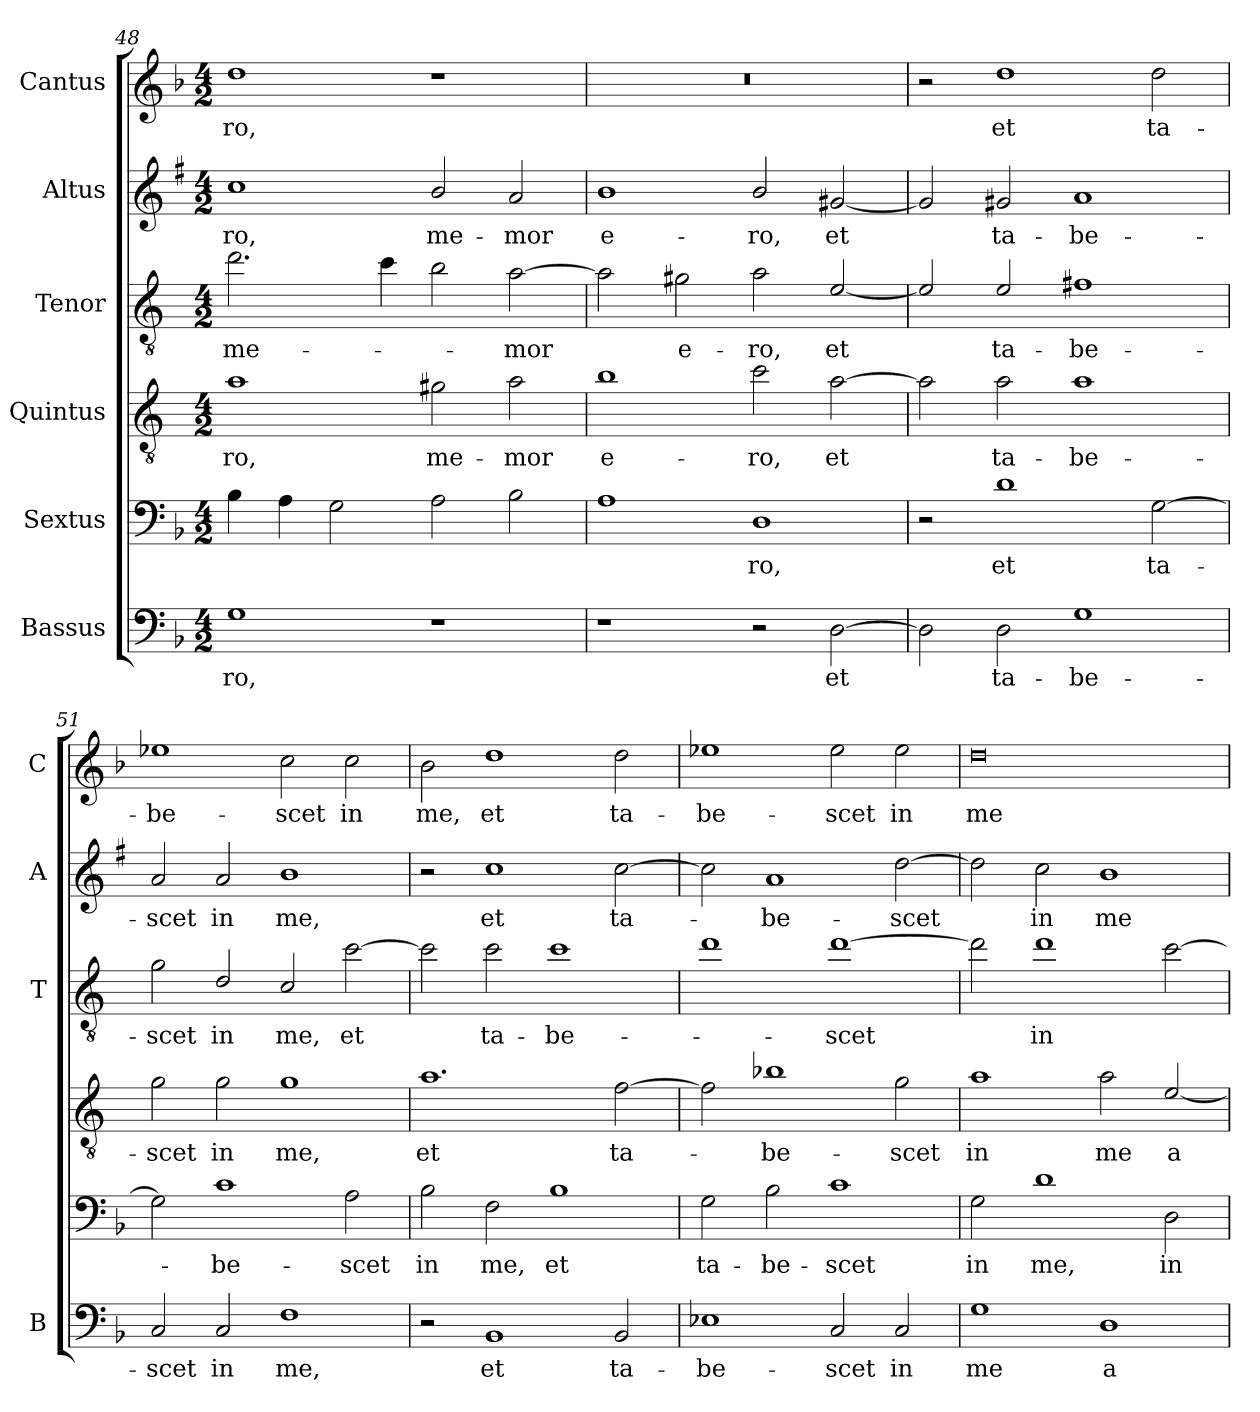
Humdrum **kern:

**kern	**text	**kern	**text	**kern	**text	**kern	**text	**kern	**text	**kern	**text
*part6	*part6	*part5	*part5	*part4	*part4	*part3	*part3	*part2	*part2	*part1	*part1
*staff6	*staff6	*staff5	*staff5	*staff4	*staff4	*staff3	*staff3	*staff2	*staff2	*staff1	*staff1
*I"Bassus	*	*I"Sextus	*	*I"Quintus	*	*I"Tenor	*	*I"Altus	*	*I"Cantus	*
*I'B	*	*	*	*	*	*I'T	*	*I'A	*	*I'C	*
*clefF4	*	*clefF4	*	*clefGv2	*	*clefGv2	*	*clefG2	*	*clefG2	*
*	*	*	*	*ITrd4c7	*	*ITrd4c7	*	*ITrd1c2	*	*	*
*k[b-]	*	*k[b-]	*	*k[b-]	*	*k[b-]	*	*k[b-]	*	*k[b-]	*
*F:	*	*F:	*	*F:	*	*F:	*	*F:	*	*F:	*
*M4/2	*	*M4/2	*	*M4/2	*	*M4/2	*	*M4/2	*	*M4/2	*
=48	=48	=48	=48	=48	=48	=48	=48	=48	=48	=48	=48
!	!LO:LY:b	!	!	!	!LO:LY:b	!	!LO:LY:b	!	!LO:LY:b	!	!LO:LY:b
1G	-ro,	4B-\	.	1d	-ro,	2.g\	me-	1b-	-ro,	1dd	-ro,
.	.	4A\	.	.	.	.	.	.	.	.	.
.	.	2G\	.	.	.	.	.	.	.	.	.
.	.	.	.	.	.	4f\	.	.	.	.	.
!	!	!	!	!	!LO:LY:b	!	!	!	!LO:LY:b	!	!
1r	.	2A\	.	2c#X\	me-	2e\	.	2a/	me-	1r	.
!	!	!	!	!	!LO:LY:b	!	!LO:LY:b	!	!LO:LY:b	!	!
.	.	2B-\	.	2d\	-mor	[2d\	-mor	2g/	-mor	.	.
=49	=49	=49	=49	=49	=49	=49	=49	=49	=49	=49	=49
!	!	!	!	!	!LO:LY:b	!	!	!	!LO:LY:b	!	!
1r	.	1A	.	1e	e-	2d\]	.	1a	e-	0r	.
!	!	!	!	!	!	!	!LO:LY:b	!	!	!	!
.	.	.	.	.	.	2c#X\	e-	.	.	.	.
!	!	!	!LO:LY:b	!	!LO:LY:b	!	!LO:LY:b	!	!LO:LY:b	!	!
2r	.	1D	-ro,	2f\	-ro,	2d\	-ro,	2a/	-ro,	.	.
!	!LO:LY:b	!	!	!	!LO:LY:b	!	!LO:LY:b	!	!LO:LY:b	!	!
[2D\	et	.	.	[2d\	et	[2A/	et	[2f#X/	et	.	.
=50	=50	=50	=50	=50	=50	=50	=50	=50	=50	=50	=50
2D\]	.	2r	.	2d\]	.	2A/]	.	2f#/]	.	2r	.
!	!LO:LY:b	!	!LO:LY:b	!	!LO:LY:b	!	!LO:LY:b	!	!LO:LY:b	!	!LO:LY:b
2D\	ta-	1d	et	2d\	ta-	2A/	ta-	2f#X/	ta-	1dd	et
!	!LO:LY:b	!	!	!	!LO:LY:b	!	!LO:LY:b	!	!LO:LY:b	!	!
1G	-be-	.	.	1d	-be-	1Bn	-be-	1g	-be-	.	.
!	!	!	!LO:LY:b	!	!	!	!	!	!	!	!LO:LY:b
.	.	[2G\	ta-	.	.	.	.	.	.	2dd\	ta-
=51	=51	=51	=51	=51	=51	=51	=51	=51	=51	=51	=51
!	!LO:LY:b	!	!	!	!LO:LY:b	!	!LO:LY:b	!	!LO:LY:b	!	!LO:LY:b
2C/	-scet	2G\]	.	2c\	-scet	2c\	-scet	2g/	-scet	1ee-X	-be-
!	!LO:LY:b	!	!LO:LY:b	!	!LO:LY:b	!	!LO:LY:b	!	!LO:LY:b	!	!
2C/	in	1c	-be-	2c\	in	2G/	in	2g/	in	.	.
!	!LO:LY:b	!	!	!	!LO:LY:b	!	!LO:LY:b	!	!LO:LY:b	!	!LO:LY:b
1F	me,	.	.	1c	me,	2F/	me,	1a	me,	2cc\	-scet
!	!	!	!LO:LY:b	!	!	!	!LO:LY:b	!	!	!	!LO:LY:b
.	.	2A\	-scet	.	.	[2f\	et	.	.	2cc\	in
!!LO:LB:g=z
=52	=52	=52	=52	=52	=52	=52	=52	=52	=52	=52	=52
!	!	!	!LO:LY:b	!	!LO:LY:b	!	!	!	!	!	!LO:LY:b
2r	.	2B-\	in	1.d	et	2f\]	.	2r	.	2b-\	me,
!	!LO:LY:b	!	!LO:LY:b	!	!	!	!LO:LY:b	!	!LO:LY:b	!	!LO:LY:b
1BB-	et	2F\	me,	.	.	2f\	ta-	1b-	et	1dd	et
!	!	!	!LO:LY:b	!	!	!	!LO:LY:b	!	!	!	!
.	.	1B-	et	.	.	1f	-be-	.	.	.	.
!	!LO:LY:b	!	!	!	!LO:LY:b	!	!	!	!LO:LY:b	!	!LO:LY:b
2BB-/	ta-	.	.	[2B-\	ta-	.	.	[2b-\	ta-	2dd\	ta-
=53	=53	=53	=53	=53	=53	=53	=53	=53	=53	=53	=53
!	!LO:LY:b	!	!LO:LY:b	!	!	!	!	!	!	!	!LO:LY:b
1E-X	-be-	2G\	ta-	2B-\]	.	1g	.	2b-\]	.	1ee-X	-be-
!	!	!	!LO:LY:b	!	!LO:LY:b	!	!	!	!LO:LY:b	!	!
.	.	2B-\	-be-	1e-X	-be-	.	.	1g	-be-	.	.
!	!LO:LY:b	!	!LO:LY:b	!	!	!	!LO:LY:b	!	!	!	!LO:LY:b
2C/	-scet	1c	-scet	.	.	[1g	-scet	.	.	2ee-\	-scet
!	!LO:LY:b	!	!	!	!LO:LY:b	!	!	!	!LO:LY:b	!	!LO:LY:b
2C/	in	.	.	2c\	-scet	.	.	[2cc\	-scet	2ee-\	in
=54	=54	=54	=54	=54	=54	=54	=54	=54	=54	=54	=54
!	!LO:LY:b	!	!LO:LY:b	!	!LO:LY:b	!	!	!	!	!	!LO:LY:b
1G	me	2G\	in	1d	in	2g\]	.	2cc\]	.	0dd	me
!	!	!	!LO:LY:b	!	!	!	!LO:LY:b	!	!LO:LY:b	!	!
.	.	1d	me,	.	.	1g	in	2b-\	in	.	.
!	!LO:LY:b	!	!	!	!LO:LY:b	!	!	!	!LO:LY:b	!	!
1D	a-	.	.	2d\	me	.	.	1a	me	.	.
!	!	!	!LO:LY:b	!	!LO:LY:b	!	!	!	!	!	!
.	.	2D\	in	[2A/	a-	[2f\	.	.	.	.	.
=	=	=	=	=	=	=	=	=	=	=	=
*-	*-	*-	*-	*-	*-	*-	*-	*-	*-	*-	*-
